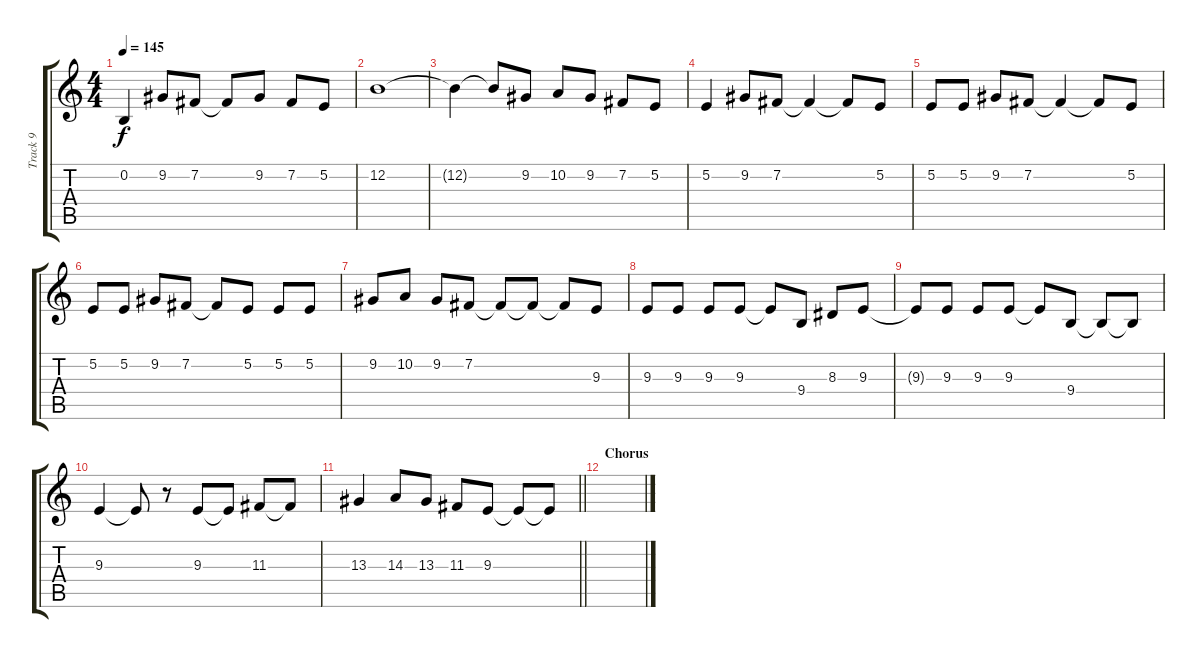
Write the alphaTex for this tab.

\track ("Track 9" "Track 9") {mute instrument clarinet}
\staff {score tabs}
\tuning (E4 B3 G3 D3 A2 E2) {hide}
\ts (4 4)
\tempo 145
\clef g2
\ks c
0.2.4{dy f} 9.2.8 7.2.8 7.2{t}.8 9.2.8 7.2.8 5.2.8 |
12.2.1 |
12.2{t}.4 12.2{t}.8 9.2.8 10.2.8 9.2.8 7.2.8 5.2.8 |
5.2.4 9.2.8 7.2.8 7.2{t}.4 7.2{t}.8 5.2.8 |
5.2.8 5.2.8 9.2.8 7.2.8 7.2{t}.4 7.2{t}.8 5.2.8 |
5.2.8 5.2.8 9.2.8 7.2.8 7.2{t}.8 5.2.8 5.2.8 5.2.8 |
9.2.8 10.2.8 9.2.8 7.2.8 7.2{t}.8 7.2{t}.8 7.2{t}.8 9.3.8 |
9.3.8 9.3.8 9.3.8 9.3.8 9.3{t}.8 9.4.8 8.3.8 9.3.8 |
9.3{t}.8 9.3.8 9.3.8 9.3.8 9.3{t}.8 9.4.8 9.4{t}.8 9.4{t}.8 |
9.3.4 9.3{t}.8 r.8 9.3.8 9.3{t}.8 11.3.8 11.3{t}.8 |
\barLineRight lightlight
13.3.4 14.3.8 13.3.8 11.3.8 9.3.8 9.3{t}.8 9.3{t}.8 |
\section ("" "Chorus")
